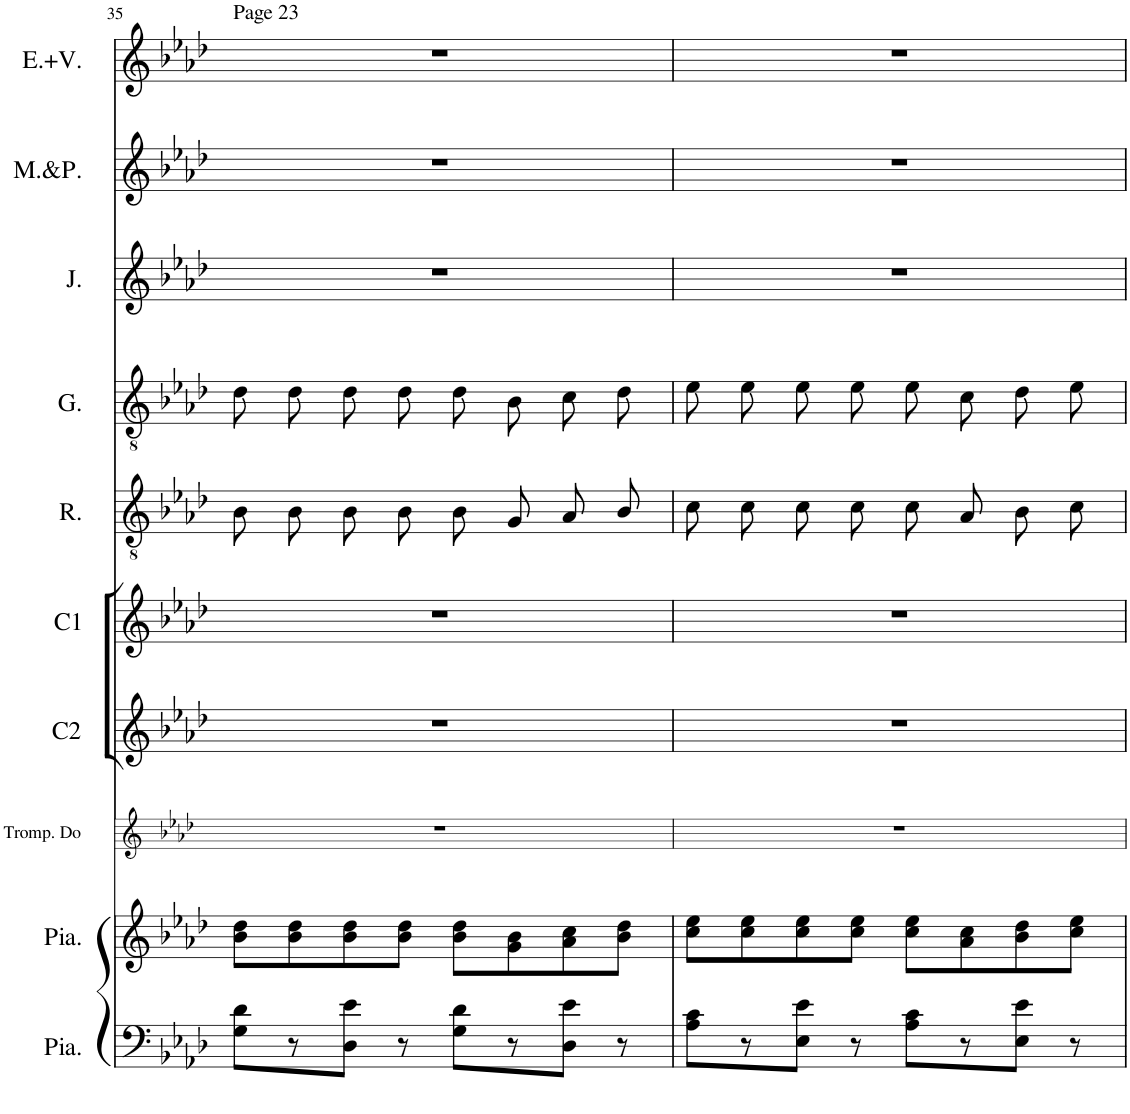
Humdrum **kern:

**kern	**kern	**kern	**kern	**kern	**kern	**kern	**kern	**kern	**kern
*part10	*part9	*part8	*part7	*part6	*part5	*part4	*part3	*part2	*part1
*staff10	*staff9	*staff8	*staff7	*staff6	*staff5	*staff4	*staff3	*staff2	*staff1
*I"Piano	*I"Piano	*I"Trompette en Do	*I"Choeur2	*I"Choeur1	*I"Raphaël	*I"Galuchet	*I"Jeanne	*I"Mariette, Pauline	*I"Emma, virginie
*I'Pia.	*I'Pia.	*I'Tromp. Do	*I'C2	*I'C1	*I'R.	*I'G.	*I'J.	*	*I'E.+V.
!!LO:PB:g=z
*clefF4	*clefG2	*clefG2	*clefG2	*clefG2	*clefGv2	*clefGv2	*clefG2	*clefG2	*clefG2
*	*	*Trd1c2	*Trd4c7	*	*Trd8c14	*Trd8c14	*	*Trd1c2	*
*k[b-e-a-d-]	*k[b-e-a-d-]	*k[b-e-a-d-]	*k[b-e-a-d-]	*k[b-e-a-d-]	*k[b-e-a-d-]	*k[b-e-a-d-]	*k[b-e-a-d-]	*k[b-e-a-d-]	*k[b-e-a-d-]
*M4/4	*M4/4	*M4/4	*M4/4	*M4/4	*M4/4	*M4/4	*M4/4	*M4/4	*M4/4
*met(c)	*met(c)	*met(c)	*met(c)	*met(c)	*met(c)	*met(c)	*met(c)	*met(c)	*met(c)
=35	=35	=35	=35	=35	=35	=35	=35	=35	=35
!	!	!	!	!	!	!	!	!	!LO:TX:a:t=Page 23
8G\ 8d-\L	8b-\ 8dd-\L	1r	1r	1r	8B-\L	8d-\L	1r	1r	1r
8r	8b-\ 8dd-\	.	.	.	8B-\J	8d-\J	.	.	.
8D-\ 8e-\J	8b-\ 8dd-\	.	.	.	8B-\L	8d-\L	.	.	.
8r	8b-\ 8dd-\J	.	.	.	8B-\J	8d-\J	.	.	.
8G\ 8d-\L	8b-\ 8dd-\L	.	.	.	8B-/L	8d-\L	.	.	.
8r	8g\ 8b-\	.	.	.	8G/J	8B-\J	.	.	.
8D-\ 8e-\J	8a-\ 8cc\	.	.	.	8A-/L	8c\L	.	.	.
8r	8b-\ 8dd-\J	.	.	.	8B-/J	8d-\J	.	.	.
=36	=36	=36	=36	=36	=36	=36	=36	=36	=36
8A-\ 8c\L	8cc\ 8ee-\L	1r	1r	1r	8c\L	8e-\L	1r	1r	1r
8r	8cc\ 8ee-\	.	.	.	8c\J	8e-\J	.	.	.
8E-\ 8e-\J	8cc\ 8ee-\	.	.	.	8c\L	8e-\L	.	.	.
8r	8cc\ 8ee-\J	.	.	.	8c\J	8e-\J	.	.	.
8A-\ 8c\L	8cc\ 8ee-\L	.	.	.	8c\L	8e-\L	.	.	.
8r	8a-\ 8cc\	.	.	.	8A-\J	8c\J	.	.	.
8E-\ 8e-\J	8b-\ 8dd-\	.	.	.	8B-\L	8d-\L	.	.	.
8r	8cc\ 8ee-\J	.	.	.	8c\J	8e-\J	.	.	.
=	=	=	=	=	=	=	=	=	=
*-	*-	*-	*-	*-	*-	*-	*-	*-	*-
